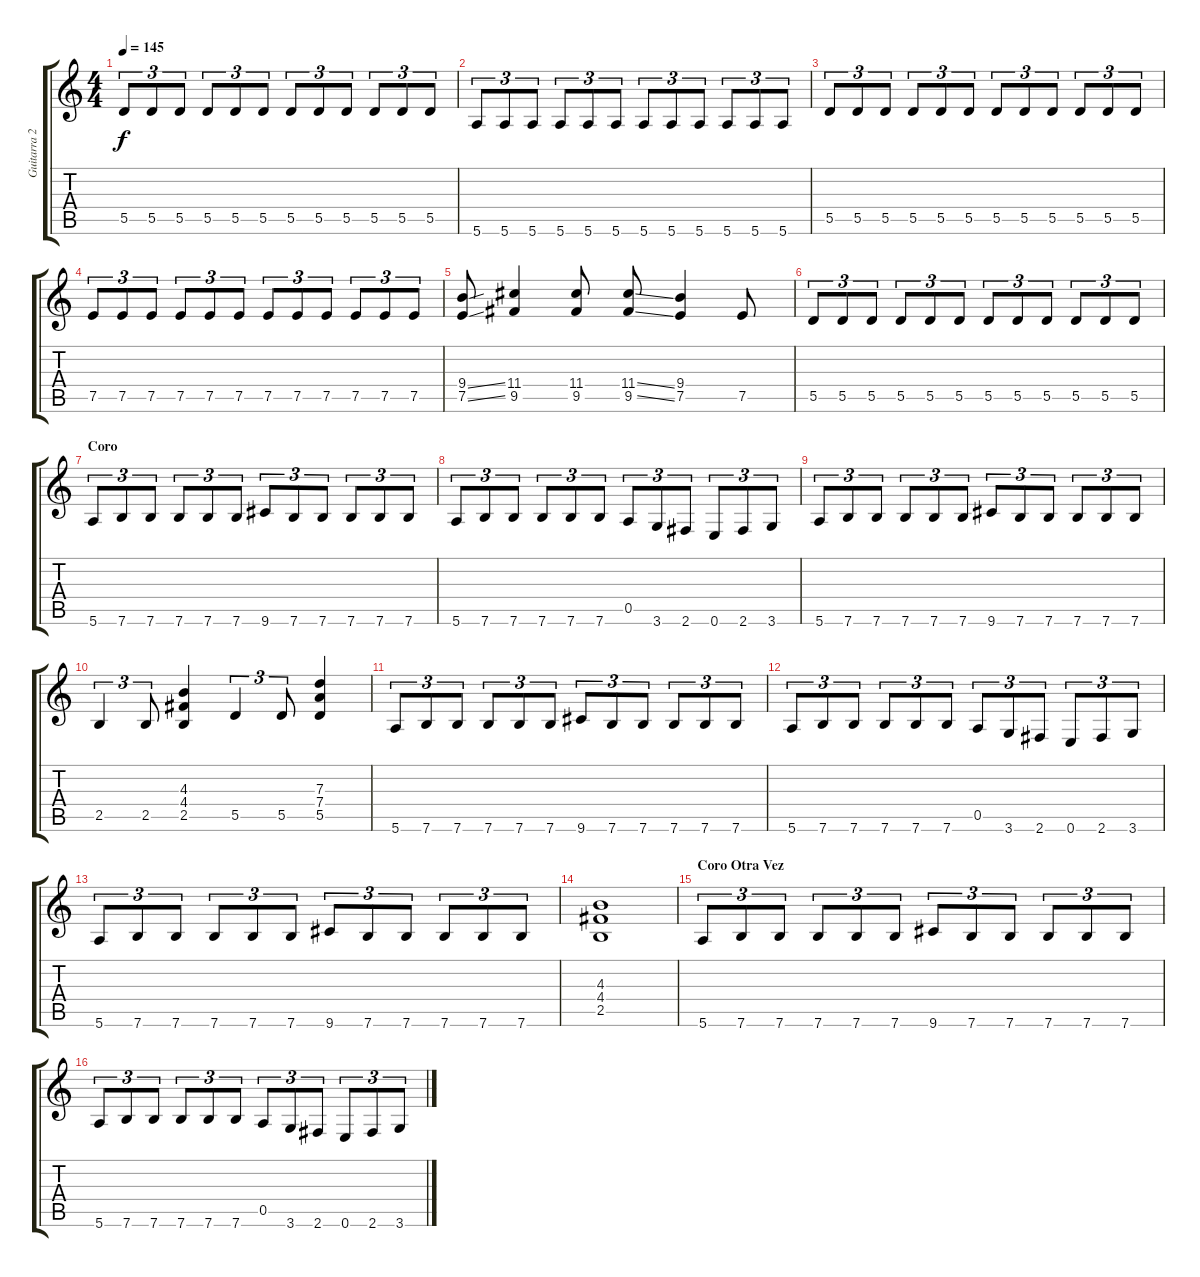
\track ("Guitarra 2" "Guitarra 2") {instrument distortionguitar}
\staff {score tabs}
\tuning (E4 B3 G3 D3 A2 E2) {hide}
\ts (4 4)
\tempo 145
\clef g2
\ks c
5.5.8{tu (3 2) dy f} 5.5.8{tu (3 2)} 5.5.8{tu (3 2)} 5.5.8{tu (3 2)} 5.5.8{tu (3 2)} 5.5.8{tu (3 2)} 5.5.8{tu (3 2)} 5.5.8{tu (3 2)} 5.5.8{tu (3 2)} 5.5.8{tu (3 2)} 5.5.8{tu (3 2)} 5.5.8{tu (3 2)} |
5.6.8{tu (3 2)} 5.6.8{tu (3 2)} 5.6.8{tu (3 2)} 5.6.8{tu (3 2)} 5.6.8{tu (3 2)} 5.6.8{tu (3 2)} 5.6.8{tu (3 2)} 5.6.8{tu (3 2)} 5.6.8{tu (3 2)} 5.6.8{tu (3 2)} 5.6.8{tu (3 2)} 5.6.8{tu (3 2)} |
5.5.8{tu (3 2)} 5.5.8{tu (3 2)} 5.5.8{tu (3 2)} 5.5.8{tu (3 2)} 5.5.8{tu (3 2)} 5.5.8{tu (3 2)} 5.5.8{tu (3 2)} 5.5.8{tu (3 2)} 5.5.8{tu (3 2)} 5.5.8{tu (3 2)} 5.5.8{tu (3 2)} 5.5.8{tu (3 2)} |
7.5.8{tu (3 2)} 7.5.8{tu (3 2)} 7.5.8{tu (3 2)} 7.5.8{tu (3 2)} 7.5.8{tu (3 2)} 7.5.8{tu (3 2)} 7.5.8{tu (3 2)} 7.5.8{tu (3 2)} 7.5.8{tu (3 2)} 7.5.8{tu (3 2)} 7.5.8{tu (3 2)} 7.5.8{tu (3 2)} |
(9.4{ss} 7.5{ss}).8 (11.4 9.5).4 (11.4 9.5).8 (11.4{ss} 9.5{ss}).8 (9.4 7.5).4 7.5.8 |
5.5.8{tu (3 2)} 5.5.8{tu (3 2)} 5.5.8{tu (3 2)} 5.5.8{tu (3 2)} 5.5.8{tu (3 2)} 5.5.8{tu (3 2)} 5.5.8{tu (3 2)} 5.5.8{tu (3 2)} 5.5.8{tu (3 2)} 5.5.8{tu (3 2)} 5.5.8{tu (3 2)} 5.5.8{tu (3 2)} |
\section ("" "Coro")
5.6.8{tu (3 2)} 7.6.8{tu (3 2)} 7.6.8{tu (3 2)} 7.6.8{tu (3 2)} 7.6.8{tu (3 2)} 7.6.8{tu (3 2)} 9.6.8{tu (3 2)} 7.6.8{tu (3 2)} 7.6.8{tu (3 2)} 7.6.8{tu (3 2)} 7.6.8{tu (3 2)} 7.6.8{tu (3 2)} |
5.6.8{tu (3 2)} 7.6.8{tu (3 2)} 7.6.8{tu (3 2)} 7.6.8{tu (3 2)} 7.6.8{tu (3 2)} 7.6.8{tu (3 2)} 0.5.8{tu (3 2)} 3.6.8{tu (3 2)} 2.6.8{tu (3 2)} 0.6.8{tu (3 2)} 2.6.8{tu (3 2)} 3.6.8{tu (3 2)} |
5.6.8{tu (3 2)} 7.6.8{tu (3 2)} 7.6.8{tu (3 2)} 7.6.8{tu (3 2)} 7.6.8{tu (3 2)} 7.6.8{tu (3 2)} 9.6.8{tu (3 2)} 7.6.8{tu (3 2)} 7.6.8{tu (3 2)} 7.6.8{tu (3 2)} 7.6.8{tu (3 2)} 7.6.8{tu (3 2)} |
2.5.4{tu (3 2)} 2.5.8{tu (3 2)} (4.3 4.4 2.5).4 5.5.4{tu (3 2)} 5.5.8{tu (3 2)} (7.3 7.4 5.5).4 |
5.6.8{tu (3 2)} 7.6.8{tu (3 2)} 7.6.8{tu (3 2)} 7.6.8{tu (3 2)} 7.6.8{tu (3 2)} 7.6.8{tu (3 2)} 9.6.8{tu (3 2)} 7.6.8{tu (3 2)} 7.6.8{tu (3 2)} 7.6.8{tu (3 2)} 7.6.8{tu (3 2)} 7.6.8{tu (3 2)} |
5.6.8{tu (3 2)} 7.6.8{tu (3 2)} 7.6.8{tu (3 2)} 7.6.8{tu (3 2)} 7.6.8{tu (3 2)} 7.6.8{tu (3 2)} 0.5.8{tu (3 2)} 3.6.8{tu (3 2)} 2.6.8{tu (3 2)} 0.6.8{tu (3 2)} 2.6.8{tu (3 2)} 3.6.8{tu (3 2)} |
5.6.8{tu (3 2)} 7.6.8{tu (3 2)} 7.6.8{tu (3 2)} 7.6.8{tu (3 2)} 7.6.8{tu (3 2)} 7.6.8{tu (3 2)} 9.6.8{tu (3 2)} 7.6.8{tu (3 2)} 7.6.8{tu (3 2)} 7.6.8{tu (3 2)} 7.6.8{tu (3 2)} 7.6.8{tu (3 2)} |
(4.3 4.4 2.5).1 |
\section ("" "Coro Otra Vez")
5.6.8{tu (3 2)} 7.6.8{tu (3 2)} 7.6.8{tu (3 2)} 7.6.8{tu (3 2)} 7.6.8{tu (3 2)} 7.6.8{tu (3 2)} 9.6.8{tu (3 2)} 7.6.8{tu (3 2)} 7.6.8{tu (3 2)} 7.6.8{tu (3 2)} 7.6.8{tu (3 2)} 7.6.8{tu (3 2)} |
5.6.8{tu (3 2)} 7.6.8{tu (3 2)} 7.6.8{tu (3 2)} 7.6.8{tu (3 2)} 7.6.8{tu (3 2)} 7.6.8{tu (3 2)} 0.5.8{tu (3 2)} 3.6.8{tu (3 2)} 2.6.8{tu (3 2)} 0.6.8{tu (3 2)} 2.6.8{tu (3 2)} 3.6.8{tu (3 2)}
